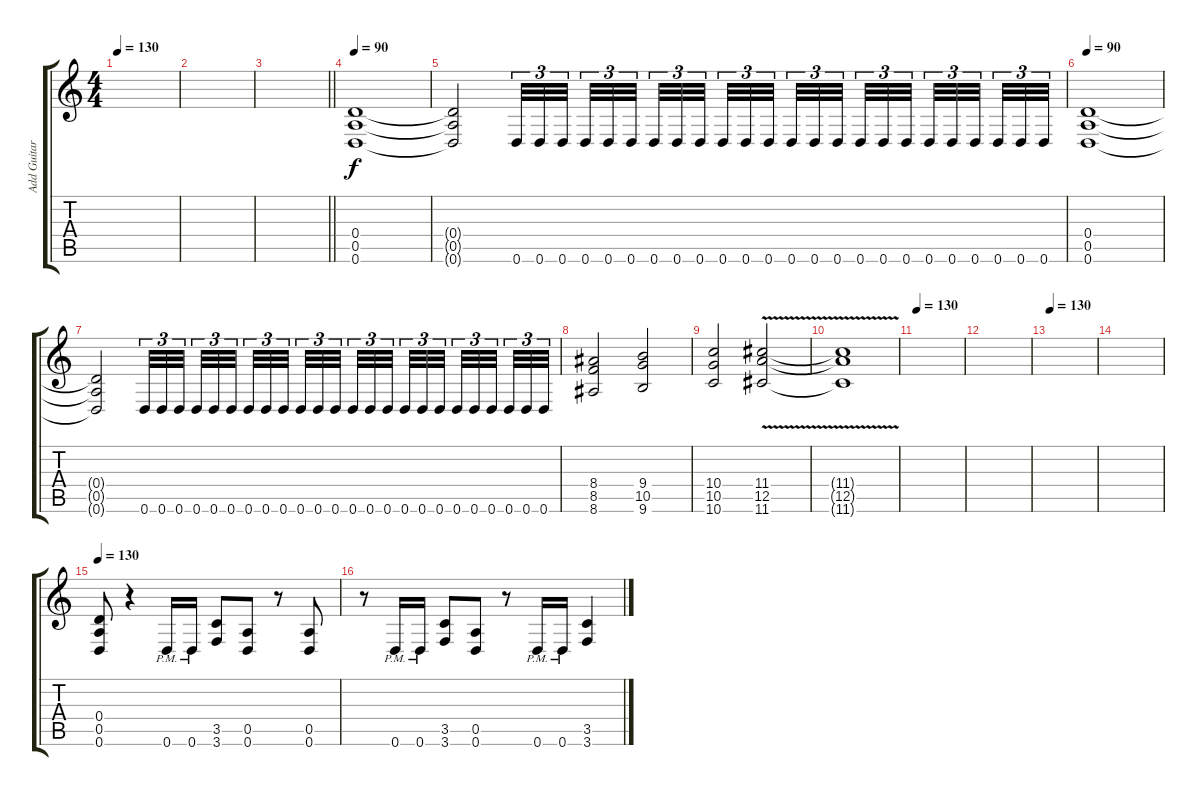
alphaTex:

\track ("Add Guitar" "Add Guitar") {instrument distortionguitar}
\staff {score tabs}
\tuning (E4 B3 G3 D3 A2 D2) {hide}
\ts (4 4)
\tempo 130
\clef g2
\ks c
|
|
\barLineRight lightlight
|
\tempo 90
(0.4 0.5 0.6).1 |
(0.4{t} 0.5{t} 0.6{t}).2 0.6.32{tu (3 2)} 0.6.32{tu (3 2)} 0.6.32{tu (3 2) beam splitsecondary} 0.6.32{tu (3 2)} 0.6.32{tu (3 2)} 0.6.32{tu (3 2) beam splitsecondary} 0.6.32{tu (3 2)} 0.6.32{tu (3 2)} 0.6.32{tu (3 2) beam splitsecondary} 0.6.32{tu (3 2)} 0.6.32{tu (3 2)} 0.6.32{tu (3 2)} 0.6.32{tu (3 2)} 0.6.32{tu (3 2)} 0.6.32{tu (3 2) beam splitsecondary} 0.6.32{tu (3 2)} 0.6.32{tu (3 2)} 0.6.32{tu (3 2) beam splitsecondary} 0.6.32{tu (3 2)} 0.6.32{tu (3 2)} 0.6.32{tu (3 2) beam splitsecondary} 0.6.32{tu (3 2)} 0.6.32{tu (3 2)} 0.6.32{tu (3 2)} |
\tempo 90
(0.4 0.5 0.6).1 |
(0.4{t} 0.5{t} 0.6{t}).2 0.6.32{tu (3 2)} 0.6.32{tu (3 2)} 0.6.32{tu (3 2) beam splitsecondary} 0.6.32{tu (3 2)} 0.6.32{tu (3 2)} 0.6.32{tu (3 2) beam splitsecondary} 0.6.32{tu (3 2)} 0.6.32{tu (3 2)} 0.6.32{tu (3 2) beam splitsecondary} 0.6.32{tu (3 2)} 0.6.32{tu (3 2)} 0.6.32{tu (3 2)} 0.6.32{tu (3 2)} 0.6.32{tu (3 2)} 0.6.32{tu (3 2) beam splitsecondary} 0.6.32{tu (3 2)} 0.6.32{tu (3 2)} 0.6.32{tu (3 2) beam splitsecondary} 0.6.32{tu (3 2)} 0.6.32{tu (3 2)} 0.6.32{tu (3 2) beam splitsecondary} 0.6.32{tu (3 2)} 0.6.32{tu (3 2)} 0.6.32{tu (3 2)} |
(8.4 8.5 8.6).2 (9.4 10.5 9.6).2 |
(10.4 10.5 10.6).2 (11.4 12.5 11.6{v}).2 |
(11.4{t} 12.5{t} 11.6{t}).1 |
\tempo 130
|
|
\tempo 130
|
|
\tempo 130
(0.4 0.5 0.6).8 r.4 0.6{pm}.16 0.6{pm}.16 (3.5 3.6).8 (0.5 0.6).8 r.8 (0.5 0.6).8 |
r.8 0.6{pm}.16 0.6{pm}.16 (3.5 3.6).8 (0.5 0.6).8 r.8 0.6{pm}.16 0.6{pm}.16 (3.5 3.6).4
